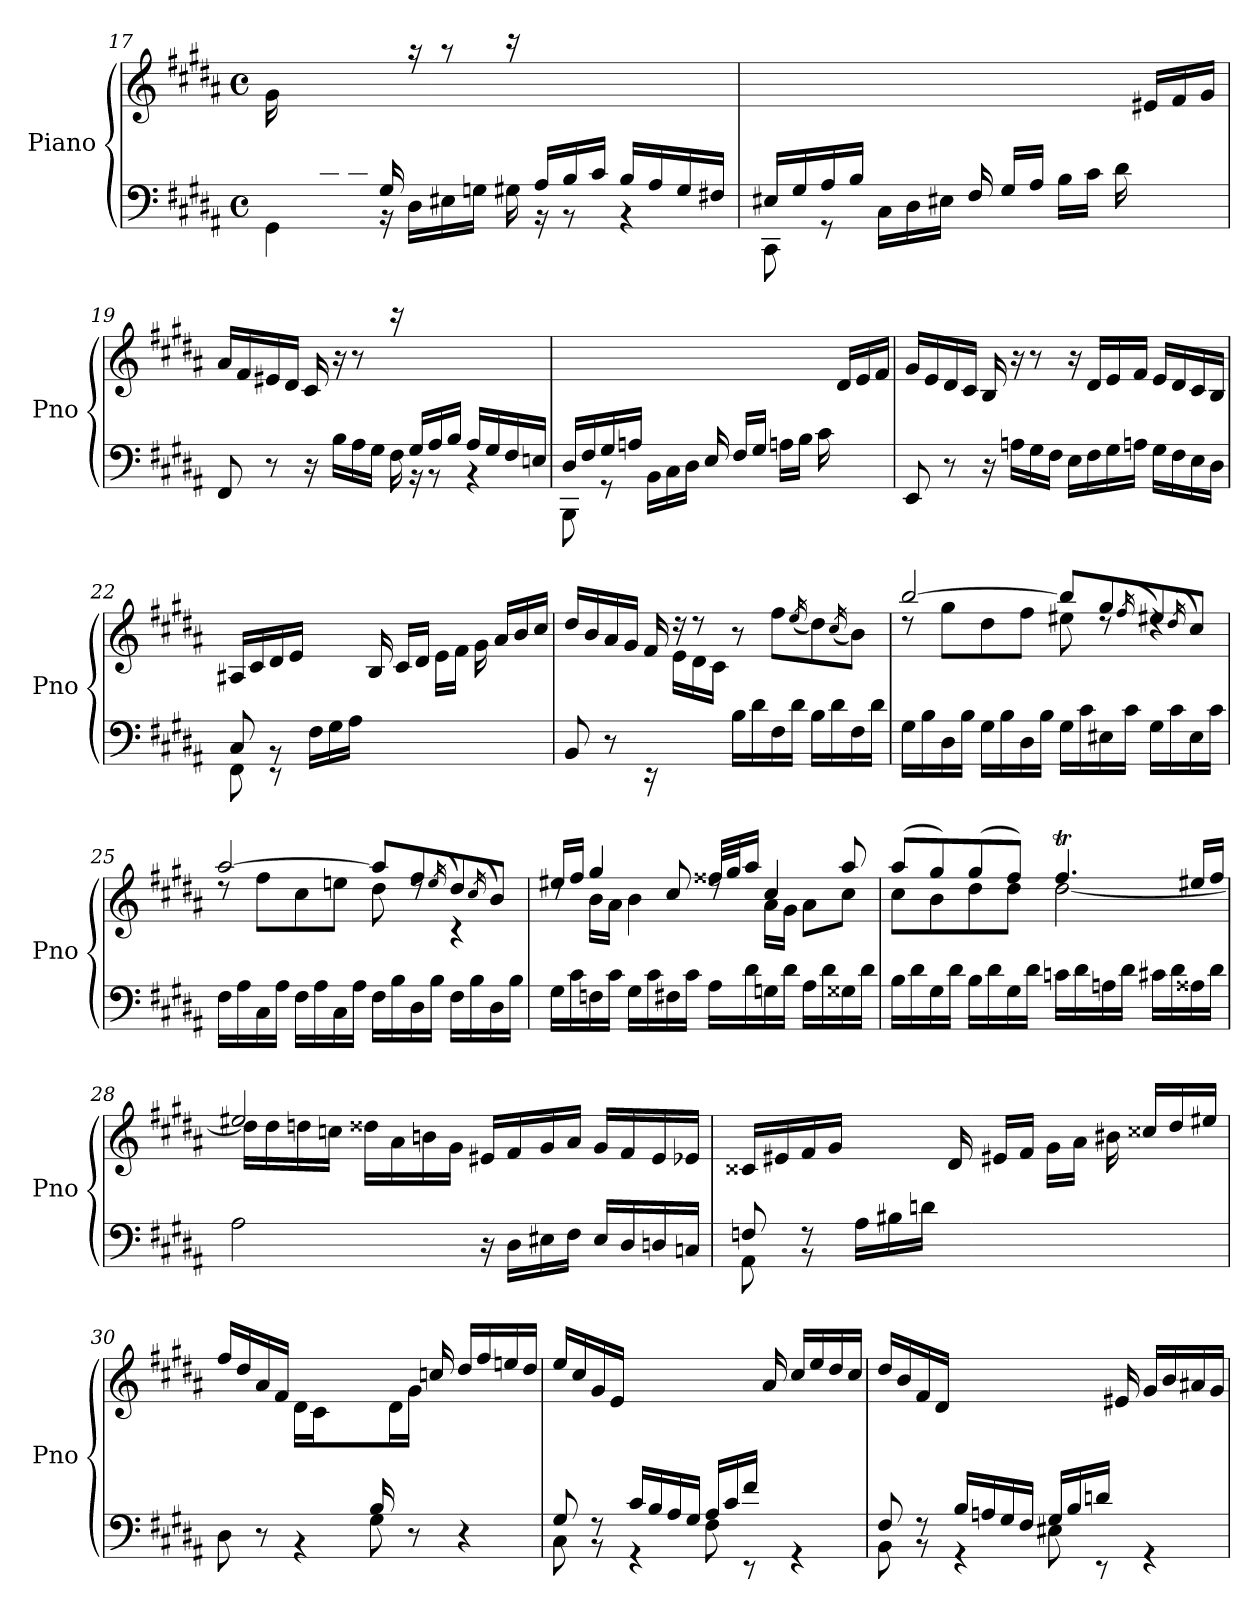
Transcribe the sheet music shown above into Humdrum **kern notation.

**kern	**kern
*part1	*part1
*staff2	*staff1
*I"Piano	*
*I'Pno	*
*clefF4	*clefG2
*k[f#c#g#d#a#]	*k[f#c#g#d#a#]
*M4/4	*M4/4
*met(c)	*met(c)
=17	=17
*^	*
16ryy	4GG#\	16g#\LL
16B/	.	4ryy
16c#/	.	.
16d#/JJ	.	.
16G#/	16rBB	.
4ryy	16D#\LL	16raa
.	16E#X\	8raa
.	16Gni\JJ	.
.	16G#\	16rccc
16A#/LL	16rBB	4..ryy
16B/	8rBB	.
16c#/JJ	.	.
16B/LL	4rBB	.
16A#/	.	.
16G#/	.	.
16F#X/JJ	.	.
=18	=18	=18
16E#X/LL	8CC#\	4ryy
16G#/	.	.
16A#/	8rGG	.
16B/JJ	.	.
8.ryy	16C#\LL	8.ryy
.	16D#\	.
.	16E#X\JJ	.
16F#/	8.ryy	8.ryy
16G#/LL	.	.
16A#/JJ	.	.
4.ryy	16B\LL	8.ryy
.	16c#\JJ	.
.	16d#\	.
.	8.ryy	16e#X/LL
.	.	16f#/
.	.	16g#/JJ
!!LO:LB:g=z
=19	=19	=19
2ryy	8FF#/	16a#/LL
.	.	16f#/
.	8r	16e#X/
.	.	16d#/JJ
.	16r	16c#/
.	16B\LL	16r
.	16A#\	8r
.	16G#\JJ	.
16ryy	16F#\	16rccc
16G#/LL	16rBB	4..ryy
16A#/	8rBB	.
16B/JJ	.	.
16A#/LL	4rBB	.
16G#/	.	.
16F#/	.	.
16En/JJ	.	.
=20	=20	=20
16D#/LL	8BBB\	4ryy
16F#/	.	.
16G#/	8rGG	.
16An/JJ	.	.
8.ryy	16BB\LL	8.ryy
.	16C#\	.
.	16D#\JJ	.
16E/	8.ryy	8.ryy
16F#/LL	.	.
16G#/JJ	.	.
4.ryy	16An\LL	8.ryy
.	16B\JJ	.
.	16c#\	.
.	8.ryy	16d#/LL
.	.	16e/
.	.	16f#/JJ
*v	*v	*
=21	=21
8EE/	16g#/LL
.	16e/
8r	16d#/
.	16c#/JJ
16r	16B/
16An\LL	16r
16G#\	8r
16F#\JJ	.
16E\LL	16r
16F#\	16d#/LL
16G#\	16e/
16An\JJ	16f#/JJ
16G#\LL	16e/LL
16F#\	16d#/
16E\	16c#/
16D#\JJ	16B/JJ
!!LO:LB:g=z
=22	=22
*^	*^
*	*	*	*^
8C#/	8FF#\	16A#X/LL	2ryy	4ryy
.	.	16c#/	.	.
8rBB	8r	16d#/	.	.
.	.	16e/JJ	.	.
16F#\LL	2.ryy	8.ryy	.	2.ryy
16G#\	.	.	.	.
16A#\JJ	.	.	.	.
8.ryy	.	16B/	.	.
.	.	16c#/LL	8ryy	.
.	.	16d#/JJ	.	.
8.ryy	.	8.ryy	16e\LL	.
.	.	.	16f#\JJ	.
.	.	.	16g#\	.
8.ryy	.	16a#/LL	8.ryy	.
.	.	16b/	.	.
.	.	16cc#/JJ	.	.
*v	*v	*	*	*
*	*	*v	*v
=23	=23	=23
8BB/	16dd#/LL	4ryy
.	16b/	.
8r	16a#/	.
.	16g#/JJ	.
16rEE	16f#/	16ryy
8.ryy	16rdd	16e\LL
.	8rdd	16d#\
.	.	16c#\JJ
16B\LL	8r	2ryy
16d#\	.	.
16F#\	8ff#\L	.
16d#\JJ	.	.
.	(16qee/	.
16B\LL	8dd#\)	.
16d#\	.	.
.	(16qcc#/	.
16F#\	8b\J)	.
16d#\JJ	.	.
=24	=24	=24
16G#\LL	[2bb/	8rdd
16B\	.	.
16D#\	.	8gg#\L
16B\JJ	.	.
16G#\LL	.	8dd#\
16B\	.	.
16D#\	.	8ff#\J
16B\JJ	.	.
16G#\LL	8bb/L]	8ee#X\
16c#\	.	.
16E#X\	8gg#/	8rdd
16c#\JJ	.	.
.	(>16qff#/	.
16G#\LL	8ee#X/)	4rdd
16c#\	.	.
.	(>16qdd#/	.
16E#\	8cc#/J)	.
16c#\JJ	.	.
!!LO:LB:g=z	!!
=25	=25	=25
16F#\LL	[2aa#/	8rdd
16A#\	.	.
16C#\	.	8ff#\L
16A#\JJ	.	.
16F#\LL	.	8cc#\
16A#\	.	.
16C#\	.	8een\J
16A#\JJ	.	.
16F#\LL	8aa#/L]	8dd#\
16B\	.	.
16D#\	8ff#/	8rdd
16B\JJ	.	.
.	(>16qee/	.
16F#\LL	8dd#/)	4r
16B\	.	.
.	(>16qcc#/	.
16D#\	8b/J)	.
16B\JJ	.	.
=26	=26	=26
16G#\LL	16ee#X/LL	8rdd
16c#\	16ff#/JJ	.
16Fni\	4gg#/	16b\LL
16c#\JJ	.	16a#\JJ
16G#\LL	.	4b\
16c#\	.	.
16F#i\	8cc#/	.
16c#\JJ	.	.
16A#\LL	32ff##X/LLL	8rdd
.	32gg#/J	.
16d#\	16aa#/JJ	.
16Gni\	4cc#/	16a#\LL
16d#\JJ	.	16g#\JJ
16A#\LL	.	8a#\L
16d#\	.	.
16G##i\	8aa#/	8cc#\J
16d#\JJ	.	.
=27	=27	=27
16B\LL	(8aa#/L	8cc#\L
16d#\	.	.
16G#\	8gg#/)	8b\
16d#\JJ	.	.
16B\LL	(8gg#/	8dd#\
16d#\	.	.
16G#\	8ff#/J)	8dd#\J
16d#\JJ	.	.
16cni\LL	4.ff#T/	[2dd#\
16d#\	.	.
16Ani\	.	.
16d#\JJ	.	.
16c#i\LL	.	.
16d#\	.	.
16A##i\	16ee#X/LL	.
16d#\JJ	16ff#/JJ	.
!!LO:LB:g=z	!!
=28	=28	=28
*^	*	*
2ryy	2A#\	2ee#X/	16dd#\LL]
.	.	.	16dd#\
.	.	.	16ddni\
.	.	.	16ccni\JJ
.	.	.	16dd##i\LL
.	.	.	16a#\
.	.	.	16bn\
.	.	.	16g#\JJ
2ryy	16r	16e#X/LL	2ryy
.	16D#\LL	16f#/	.
.	16E#X\	16g#/	.
.	16F#\JJ	16a#/JJ	.
.	16E#/LL	16g#/LL	.
.	16D#/	16f#/	.
.	16Dni/	16e#/	.
.	16Cni/JJ	16e-Xi/JJ	.
=29	=29	=29	=29
*	*	*	*^
8Fni/	8AA#\	16c##X/LL	2ryy	4ryy
.	.	16e#X/	.	.
8rBB	8rF	16f#/	.	.
.	.	16g#/JJ	.	.
16A#\LL	2.ryy	8.ryy	.	2.ryy
16B#X\	.	.	.	.
16dni\JJ	.	.	.	.
8.ryy	.	16d#/	.	.
.	.	16e#X/LL	8ryy	.
.	.	16f#/JJ	.	.
8.ryy	.	8.ryy	16g#\LL	.
.	.	.	16a#\JJ	.
.	.	.	16b#X\	.
8.ryy	.	16cc##X/LL	8.ryy	.
.	.	16dd#/	.	.
.	.	16ee#X/JJ	.	.
*	*	*v	*v	*v
!!LO:LB:g=z
=30	=30	=30
4.ryy	8D#\	16ff#/LL
.	.	16dd#/
.	8r	16a#/
.	.	16f#/JJ
.	4r	16d#\LL
.	.	16c#\
16B#X/	.	8.ryy
16A#/JJ	.	.
16B#/LL	8G#\	.
4..ryy	.	16d#\
.	8r	16g#\JJ
.	.	16ccni/
.	4r	16dd#/LL
.	.	16ff#/
.	.	16een/
.	.	16dd#/JJ
=31	=31	=31
*	*^	*^
4ryy	8G#/	8C#\	16ee/LL	4ryy
.	.	.	16cc#/	.
.	8rBB	8rF	16g#/	.
.	.	.	16e/JJ	.
16c#/LL	4rGG	2.ryy	4..ryy	2.ryy
16B/	.	.	.	.
16A#/	.	.	.	.
16G#/JJ	.	.	.	.
16A#/LL	8F#\	.	.	.
16c#/	.	.	.	.
16f#/JJ	8rEE	.	.	.
4ryy	.	.	16a#/	.
.	4rGG	.	16cc#/LL	.
.	.	.	16ee/	.
.	.	.	16dd#/	.
16ryy	.	.	16cc#/JJ	.
=32	=32	=32	=32	=32
4ryy	8F#/	8BB\	16dd#/LL	4ryy
.	.	.	16b/	.
.	8rBB	8rF	16f#/	.
.	.	.	16d#/JJ	.
16B/LL	4rGG	2.ryy	4..ryy	2.ryy
16An/	.	.	.	.
16G#/	.	.	.	.
16F#/JJ	.	.	.	.
16G#/LL	8E#X\	.	.	.
16B/	.	.	.	.
16dn/JJ	8rEE	.	.	.
4ryy	.	.	16e#X/	.
.	4rGG	.	16g#/LL	.
.	.	.	16b/	.
.	.	.	16a#X/	.
16ryy	.	.	16g#/JJ	.
*v	*v	*v	*	*
*	*v	*v
=	=
*-	*-
